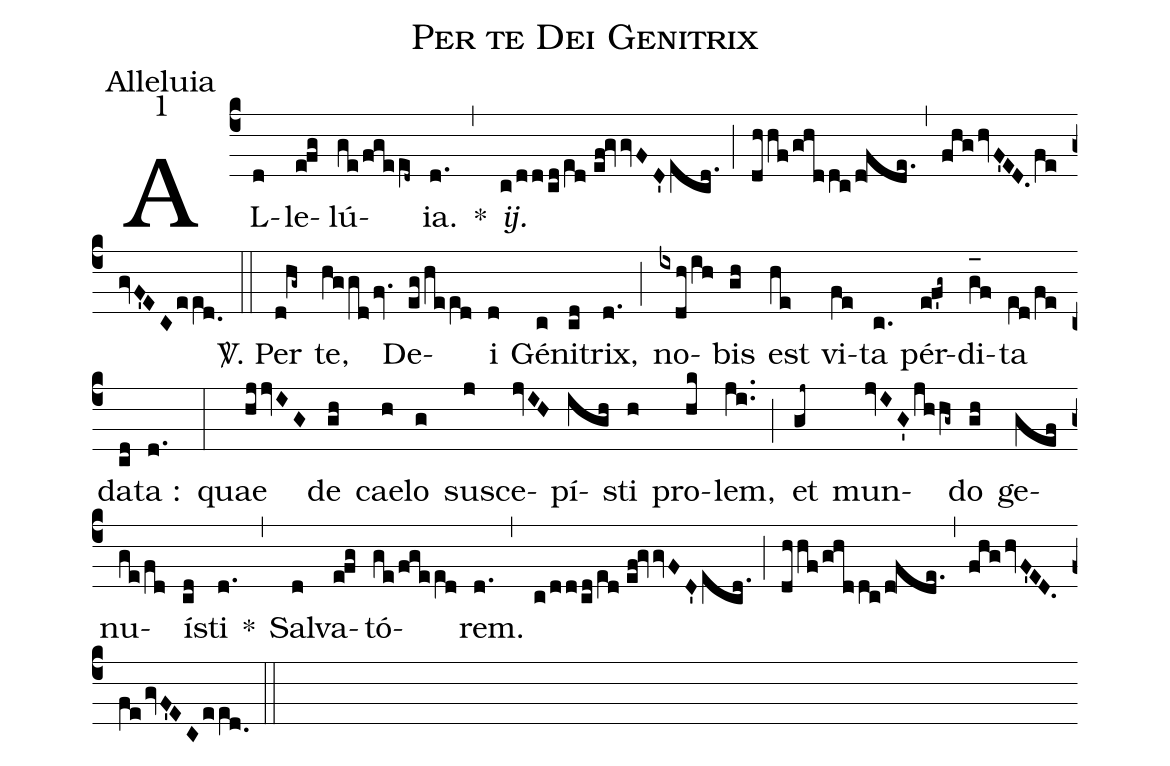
name:Per te Dei Genitrix;
office-part:Alleluia;
mode:1;
%%
(c4) AL(d)le(efg)lú(ge/fgee[ll:1]d~){ia}.(d.) *(,) <i>ij.</i>(c/dd/cd/e[ll:1]d//ef!gvvFD'ecd.) (;) (dhhf/ghddc/d!fde.) (,) (fhghvF'ED.fegvF'ECee[ll:1]d.0) (::) <sp>V/</sp>. Per(d!hg~) te,(hggdfv.) De(eg/hee[ll:1]d)i(d) Gé(c)ni(cd)trix,(d.) (;) no(ixdh/ih)bis(gh) est(he) vi(fe)ta(c.) pér(ef'g~)di(g_[oh:h]f)ta(e[ll:1]d/fe) da(cd)ta :(d.) (:) quae(hjjvIG) de(gh) cae(h)lo(g) sus(j)ce(jvIH)pí(igh)sti(h) pro(hk)lem,(ji..) (;) et(gj~) mun(jvIG'jhhg~)do(gh) ge(gef)nu(ge/fd)í(cd)sti(d.) *(,) Sal(d)va(efg)tó(ge/fgee[ll:1]d)rem.(d.) (,) (c/dd/cd/e[ll:1]d//ef!gvvFD'ecd.) (;) (dhhf/ghddc/d!fde.) (,) (fhghvF'ED.fegvF'ECee[ll:1]d.0) (::)
